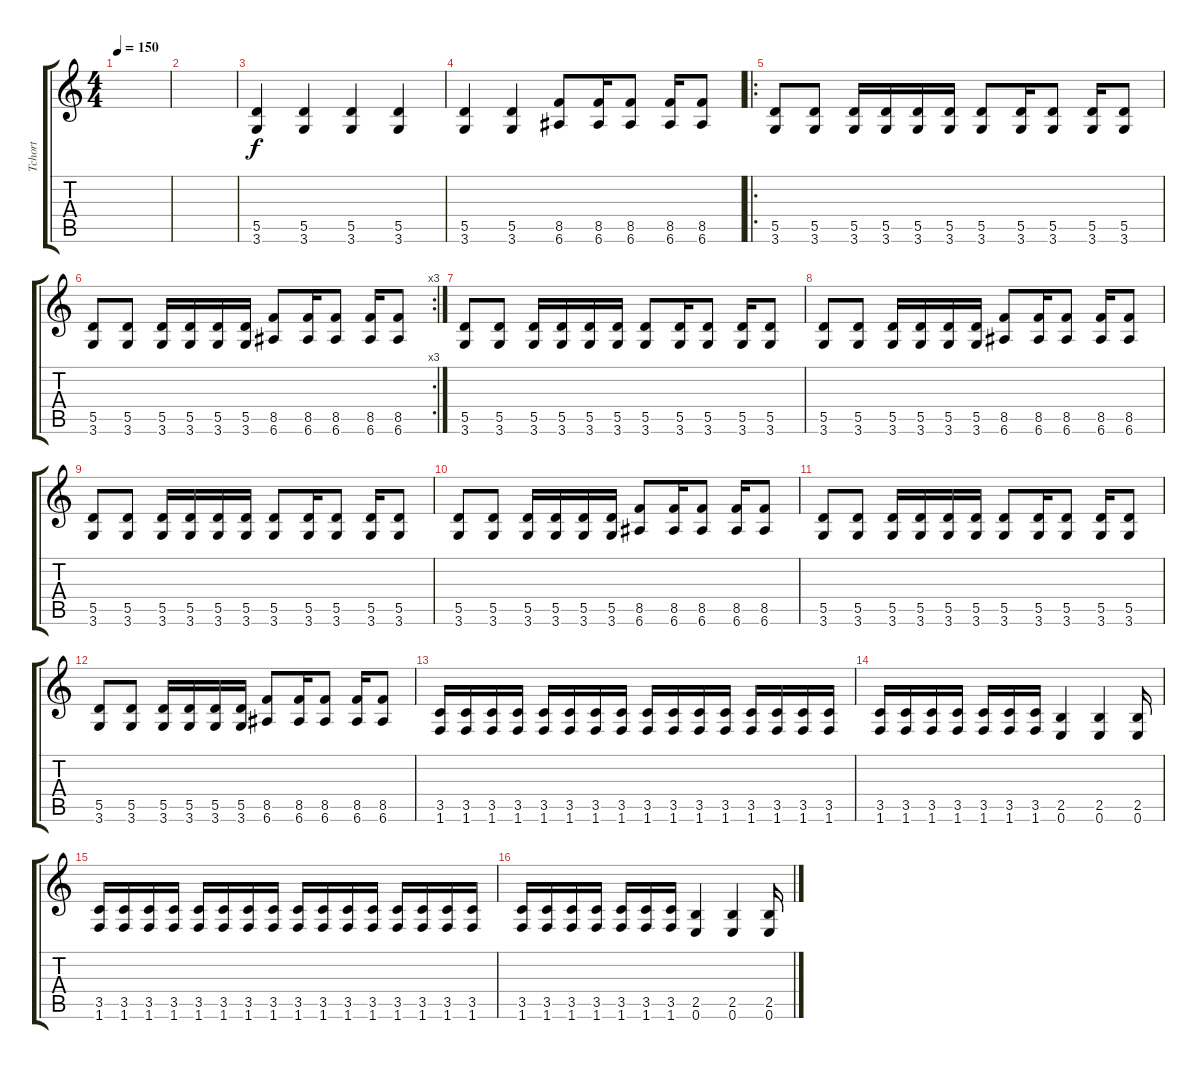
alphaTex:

\track ("Tchort" "Tchort") {instrument distortionguitar}
\staff {score tabs}
\tuning (E4 B3 G3 D3 A2 E2) {hide}
\ts (4 4)
\tempo 150
\clef g2
\ks c
|
|
(5.5 3.6).4 (5.5 3.6).4 (5.5 3.6).4 (5.5 3.6).4 |
(5.5 3.6).4 (5.5 3.6).4 (8.5 6.6).8 (8.5 6.6).16 (8.5 6.6).8 (8.5 6.6).16 (8.5 6.6).8 |
\ro
(5.5 3.6).8 (5.5 3.6).8 (5.5 3.6).16 (5.5 3.6).16 (5.5 3.6).16 (5.5 3.6).16 (5.5 3.6).8 (5.5 3.6).16 (5.5 3.6).8 (5.5 3.6).16 (5.5 3.6).8 |
\rc 3
(5.5 3.6).8 (5.5 3.6).8 (5.5 3.6).16 (5.5 3.6).16 (5.5 3.6).16 (5.5 3.6).16 (8.5 6.6).8 (8.5 6.6).16 (8.5 6.6).8 (8.5 6.6).16 (8.5 6.6).8 |
(5.5 3.6).8 (5.5 3.6).8 (5.5 3.6).16 (5.5 3.6).16 (5.5 3.6).16 (5.5 3.6).16 (5.5 3.6).8 (5.5 3.6).16 (5.5 3.6).8 (5.5 3.6).16 (5.5 3.6).8 |
(5.5 3.6).8 (5.5 3.6).8 (5.5 3.6).16 (5.5 3.6).16 (5.5 3.6).16 (5.5 3.6).16 (8.5 6.6).8 (8.5 6.6).16 (8.5 6.6).8 (8.5 6.6).16 (8.5 6.6).8 |
(5.5 3.6).8 (5.5 3.6).8 (5.5 3.6).16 (5.5 3.6).16 (5.5 3.6).16 (5.5 3.6).16 (5.5 3.6).8 (5.5 3.6).16 (5.5 3.6).8 (5.5 3.6).16 (5.5 3.6).8 |
(5.5 3.6).8 (5.5 3.6).8 (5.5 3.6).16 (5.5 3.6).16 (5.5 3.6).16 (5.5 3.6).16 (8.5 6.6).8 (8.5 6.6).16 (8.5 6.6).8 (8.5 6.6).16 (8.5 6.6).8 |
(5.5 3.6).8 (5.5 3.6).8 (5.5 3.6).16 (5.5 3.6).16 (5.5 3.6).16 (5.5 3.6).16 (5.5 3.6).8 (5.5 3.6).16 (5.5 3.6).8 (5.5 3.6).16 (5.5 3.6).8 |
(5.5 3.6).8 (5.5 3.6).8 (5.5 3.6).16 (5.5 3.6).16 (5.5 3.6).16 (5.5 3.6).16 (8.5 6.6).8 (8.5 6.6).16 (8.5 6.6).8 (8.5 6.6).16 (8.5 6.6).8 |
(3.5 1.6).16 (3.5 1.6).16 (3.5 1.6).16 (3.5 1.6).16 (3.5 1.6).16 (3.5 1.6).16 (3.5 1.6).16 (3.5 1.6).16 (3.5 1.6).16 (3.5 1.6).16 (3.5 1.6).16 (3.5 1.6).16 (3.5 1.6).16 (3.5 1.6).16 (3.5 1.6).16 (3.5 1.6).16 |
(3.5 1.6).16 (3.5 1.6).16 (3.5 1.6).16 (3.5 1.6).16 (3.5 1.6).16 (3.5 1.6).16 (3.5 1.6).16 (2.5 0.6).4 (2.5 0.6).4 (2.5 0.6).16 |
(3.5 1.6).16 (3.5 1.6).16 (3.5 1.6).16 (3.5 1.6).16 (3.5 1.6).16 (3.5 1.6).16 (3.5 1.6).16 (3.5 1.6).16 (3.5 1.6).16 (3.5 1.6).16 (3.5 1.6).16 (3.5 1.6).16 (3.5 1.6).16 (3.5 1.6).16 (3.5 1.6).16 (3.5 1.6).16 |
(3.5 1.6).16 (3.5 1.6).16 (3.5 1.6).16 (3.5 1.6).16 (3.5 1.6).16 (3.5 1.6).16 (3.5 1.6).16 (2.5 0.6).4 (2.5 0.6).4 (2.5 0.6).16
